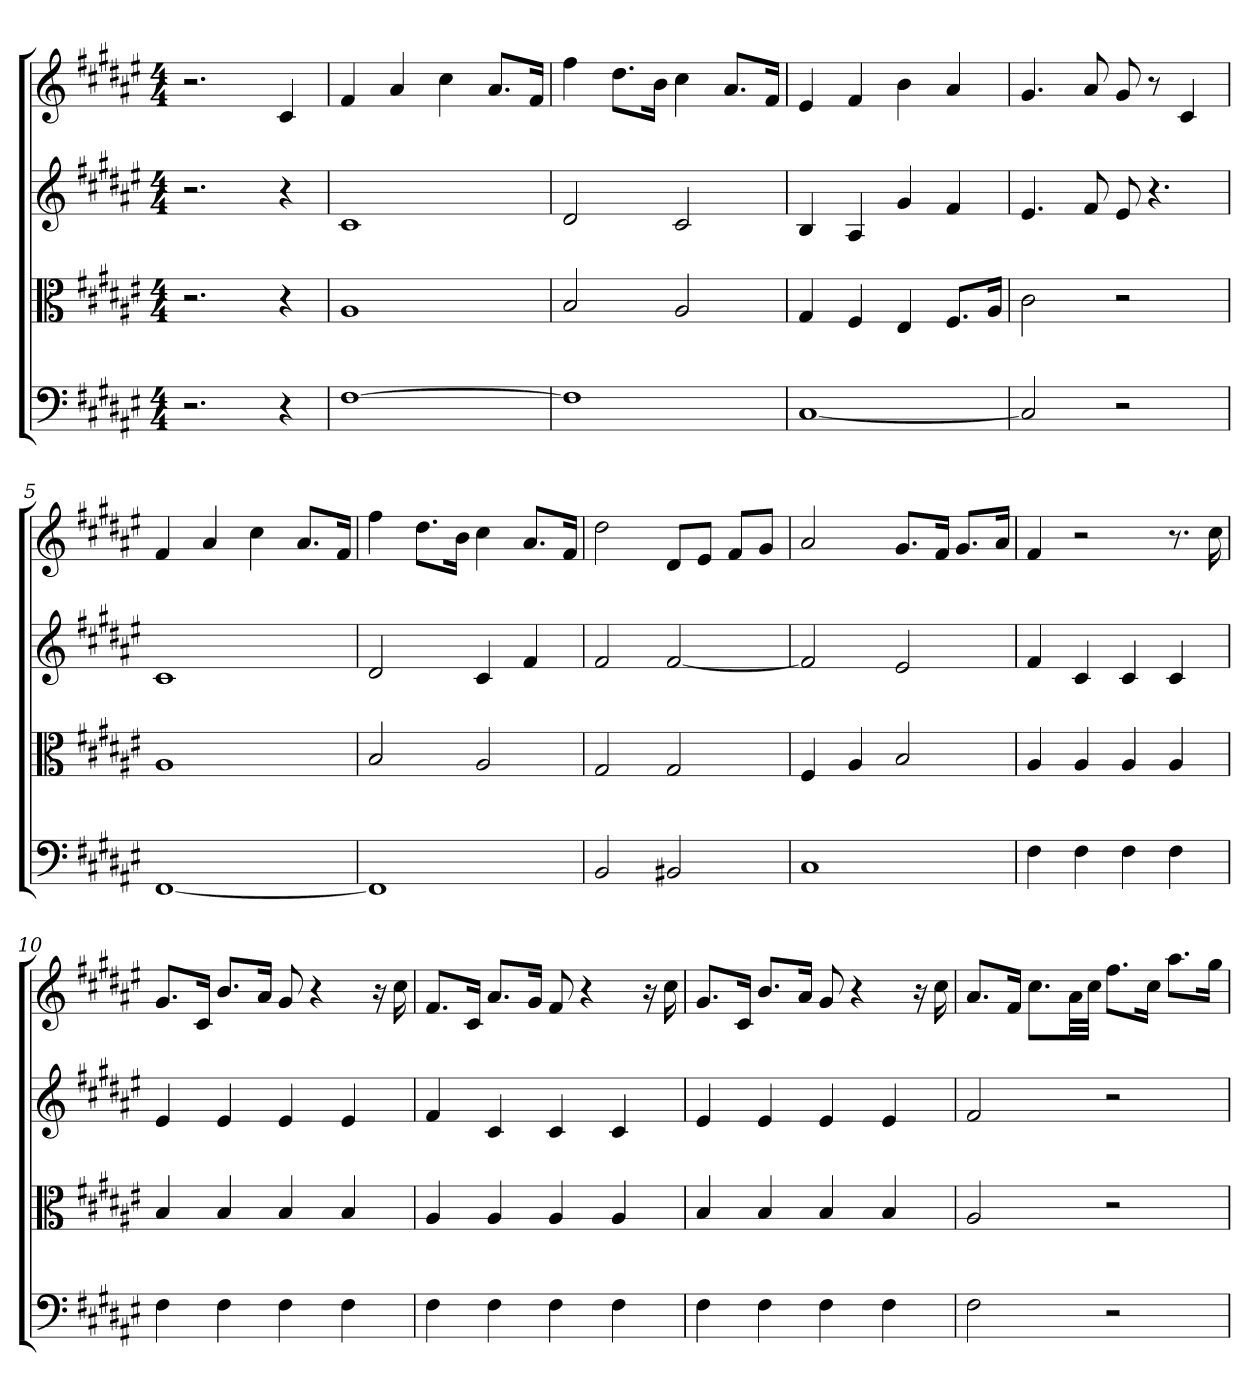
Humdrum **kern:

**kern	**kern	**kern	**kern
*part4	*part3	*part2	*part1
*staff4	*staff3	*staff2	*staff1
*clefF4	*clefC3	*	*
*k[f#c#g#d#a#e#]	*k[f#c#g#d#a#e#]	*k[f#c#g#d#a#e#]	*k[f#c#g#d#a#e#]
*F#:	*F#:	*F#:	*F#:
*M4/4	*M4/4	*M4/4	*M4/4
=	=	=	=
2.r	2.r	2.r	2.r
4r	4r	4r	4c#
=1	=1	=1	=1
[1F#	1A#	1c#	4f#
.	.	.	4a#
.	.	.	4cc#
.	.	.	8.a#L
.	.	.	16f#Jk
=2	=2	=2	=2
1F#]	2B	2d#	4ff#
.	.	.	8.dd#L
.	.	.	16bJk
.	2A#	2c#	4cc#
.	.	.	8.a#L
.	.	.	16f#Jk
=3	=3	=3	=3
[1C#	4G#	4B	4e#
.	4F#	4A#	4f#
.	4E#	4g#	4b
.	8.F#/L	4f#	4a#
.	16A#/Jk	.	.
=4	=4	=4	=4
2C#]	2c#	4.e#	4.g#
.	.	8f#	8a#
2r	2r	8e#	8g#
.	.	4.r	8r
.	.	.	4c#
=5	=5	=5	=5
[1FF#	1A#	1c#	4f#
.	.	.	4a#
.	.	.	4cc#
.	.	.	8.a#L
.	.	.	16f#Jk
=6	=6	=6	=6
1FF#]	2B	2d#	4ff#
.	.	.	8.dd#L
.	.	.	16bJk
.	2A#	4c#	4cc#
.	.	4f#	8.a#L
.	.	.	16f#Jk
=7	=7	=7	=7
2BB	2G#	2f#	2dd#
2BB#X	2G#	[2f#	8d#L
.	.	.	8e#J
.	.	.	8f#L
.	.	.	8g#J
=8	=8	=8	=8
1C#	4F#	2f#]	2a#
.	4A#	.	.
.	2B	2e#	8.g#L
.	.	.	16f#Jk
.	.	.	8.g#L
.	.	.	16a#Jk
=9	=9	=9	=9
4F#	4A#	4f#	4f#
4F#	4A#	4c#	2r
4F#	4A#	4c#	.
4F#	4A#	4c#	8.r
.	.	.	16cc#
=10	=10	=10	=10
4F#	4B	4e#	8.g#L
.	.	.	16c#Jk
4F#	4B	4e#	8.bL
.	.	.	16a#Jk
4F#	4B	4e#	8g#
.	.	.	4r
4F#	4B	4e#	.
.	.	.	16r
.	.	.	16cc#
=11	=11	=11	=11
4F#	4A#	4f#	8.f#L
.	.	.	16c#Jk
4F#	4A#	4c#	8.a#L
.	.	.	16g#Jk
4F#	4A#	4c#	8f#
.	.	.	4r
4F#	4A#	4c#	.
.	.	.	16r
.	.	.	16cc#
=12	=12	=12	=12
4F#	4B	4e#	8.g#L
.	.	.	16c#Jk
4F#	4B	4e#	8.bL
.	.	.	16a#Jk
4F#	4B	4e#	8g#
.	.	.	4r
4F#	4B	4e#	.
.	.	.	16r
.	.	.	16cc#
=13	=13	=13	=13
2F#	2A#	2f#	8.a#L
.	.	.	16f#Jk
.	.	.	8.cc#L
.	.	.	32a#LL
.	.	.	32cc#JJJ
2r	2r	2r	8.ff#L
.	.	.	16cc#Jk
.	.	.	8.aa#L
.	.	.	16gg#Jk
=	=	=	=
*-	*-	*-	*-
